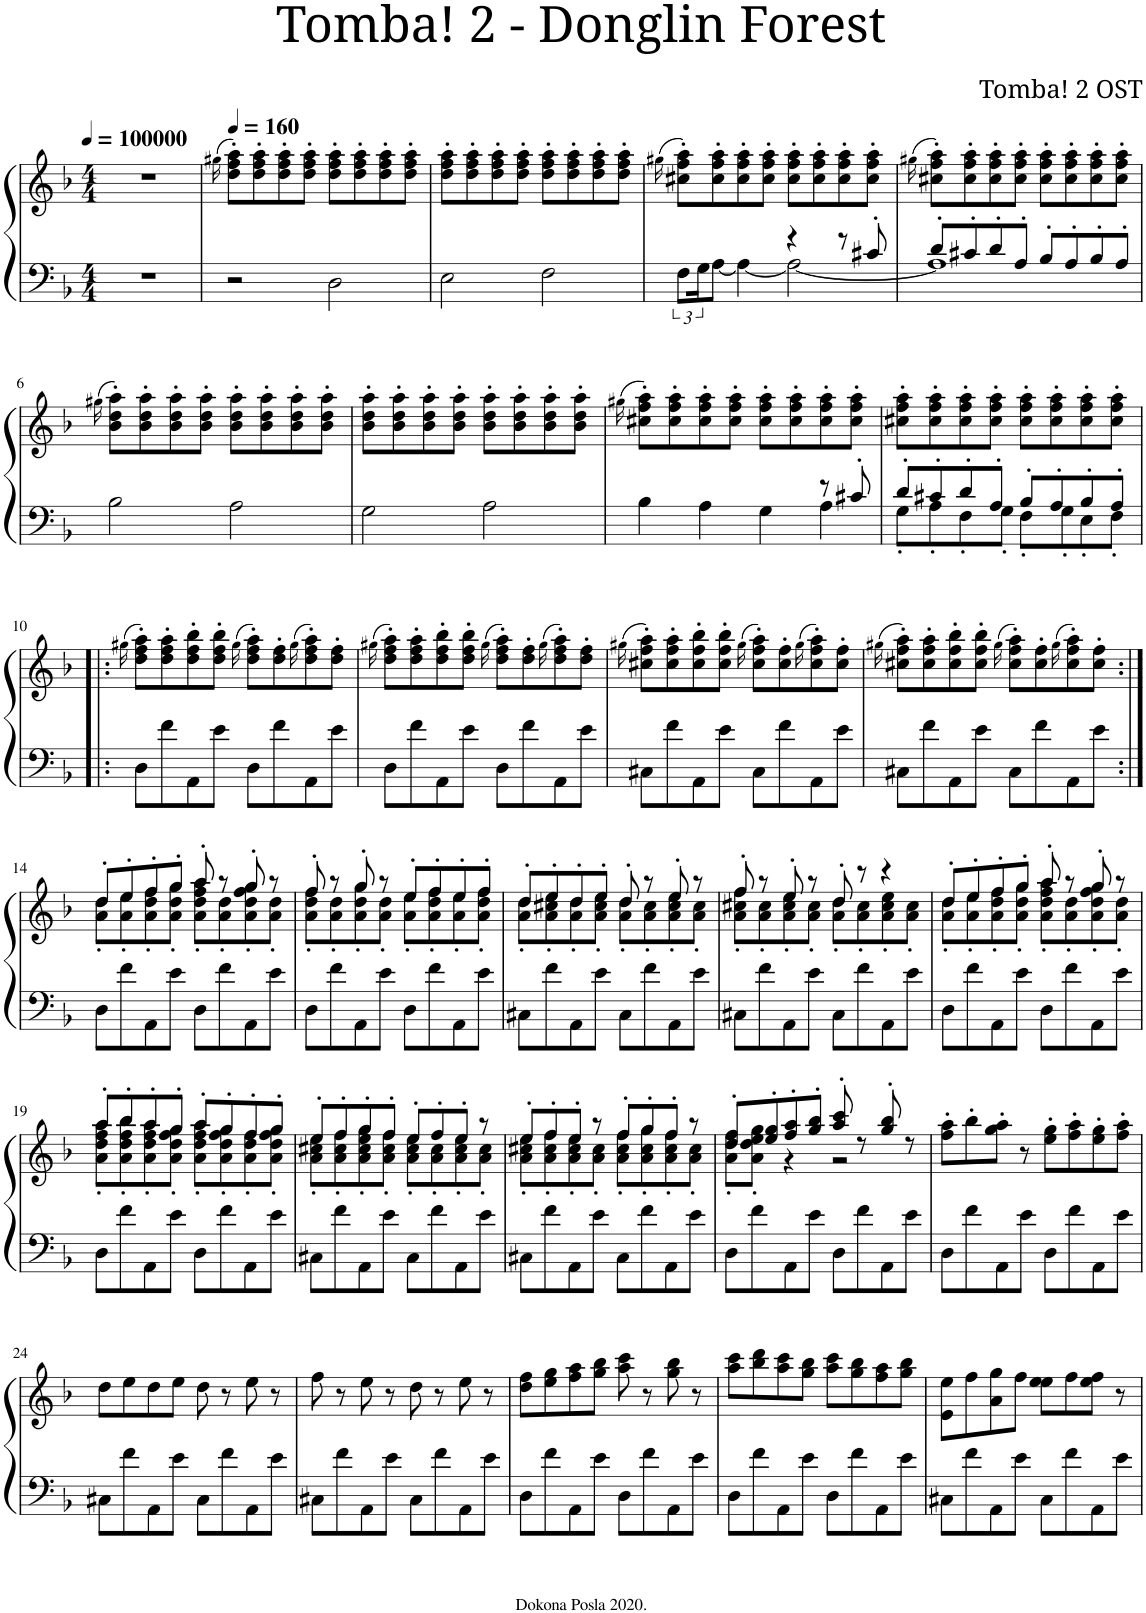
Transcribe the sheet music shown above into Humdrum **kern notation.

**kern	**kern
*part1	*part1
*staff2	*staff1
*I"Piano	*
*I'Pno.	*
*clefF4	*clefG2
*k[b-]	*k[b-]
*M4/4	*M4/4
*MM100000	*MM100000
=1	=1
1r	1r
=2	=2
*	*MM160
.	(16qgg#X\
2r	8dd\' 8ff\' 8aa\'L)
.	8dd\' 8ff\' 8aa\'
.	8dd\' 8ff\' 8aa\'
.	8dd\' 8ff\' 8aa\'J
2D\	8dd\' 8ff\' 8aa\'L
.	8dd\' 8ff\' 8aa\'
.	8dd\' 8ff\' 8aa\'
.	8dd\' 8ff\' 8aa\'J
=3	=3
2E\	8dd\' 8ff\' 8aa\'L
.	8dd\' 8ff\' 8aa\'
.	8dd\' 8ff\' 8aa\'
.	8dd\' 8ff\' 8aa\'J
2F\	8dd\' 8ff\' 8aa\'L
.	8dd\' 8ff\' 8aa\'
.	8dd\' 8ff\' 8aa\'
.	8dd\' 8ff\' 8aa\'J
=4	=4
.	(16qgg#X\
*^	*
8ryy	12F\L	8cc#X\' 8ff\' 8aa\'L)
.	24G\K	.
8ryy	[8A\J	8cc#\' 8ff\' 8aa\'
4ryy	4A\_	8cc#\' 8ff\' 8aa\'
.	.	8cc#\' 8ff\' 8aa\'J
4r	2A\_	8cc#\' 8ff\' 8aa\'L
.	.	8cc#\' 8ff\' 8aa\'
8r	.	8cc#\' 8ff\' 8aa\'
8c#X'/	.	8cc#\' 8ff\' 8aa\'J
=5	=5	=5
.	.	(16qgg#X\
8d'/L	1A]	8cc#X\' 8ff\' 8aa\'L)
8c#X'/	.	8cc#\' 8ff\' 8aa\'
8d'/	.	8cc#\' 8ff\' 8aa\'
8A'/J	.	8cc#\' 8ff\' 8aa\'J
8B-'/L	.	8cc#\' 8ff\' 8aa\'L
8A'/	.	8cc#\' 8ff\' 8aa\'
8B-'/	.	8cc#\' 8ff\' 8aa\'
8A'/J	.	8cc#\' 8ff\' 8aa\'J
*v	*v	*
!!LO:LB:g=z
=6	=6
.	(16qgg#X\
2B-\	8b-\' 8dd\' 8aa\'L)
.	8b-\' 8dd\' 8aa\'
.	8b-\' 8dd\' 8aa\'
.	8b-\' 8dd\' 8aa\'J
2A\	8b-\' 8dd\' 8aa\'L
.	8b-\' 8dd\' 8aa\'
.	8b-\' 8dd\' 8aa\'
.	8b-\' 8dd\' 8aa\'J
=7	=7
2G\	8b-\' 8dd\' 8aa\'L
.	8b-\' 8dd\' 8aa\'
.	8b-\' 8dd\' 8aa\'
.	8b-\' 8dd\' 8aa\'J
2A\	8b-\' 8dd\' 8aa\'L
.	8b-\' 8dd\' 8aa\'
.	8b-\' 8dd\' 8aa\'
.	8b-\' 8dd\' 8aa\'J
=8	=8
.	(16qgg#X\
*^	*
4B-\	2.ryy	8cc#X\' 8ff\' 8aa\'L)
.	.	8cc#\' 8ff\' 8aa\'
4A\	.	8cc#\' 8ff\' 8aa\'
.	.	8cc#\' 8ff\' 8aa\'J
4G\	.	8cc#\' 8ff\' 8aa\'L
.	.	8cc#\' 8ff\' 8aa\'
8r	4A\	8cc#\' 8ff\' 8aa\'
8c#X'/	.	8cc#\' 8ff\' 8aa\'J
=9	=9	=9
8d'/L	8G'\L	8cc#X\' 8ff\' 8aa\'L
8c#X'/	8A'\	8cc#\' 8ff\' 8aa\'
8d'/	8F'\	8cc#\' 8ff\' 8aa\'
8A'/J	8G'\J	8cc#\' 8ff\' 8aa\'J
8B-'/L	8F'\L	8cc#\' 8ff\' 8aa\'L
8A'/	8G'\	8cc#\' 8ff\' 8aa\'
8B-'/	8E'\	8cc#\' 8ff\' 8aa\'
8A'/J	8F'\J	8cc#\' 8ff\' 8aa\'J
*v	*v	*
!!LO:LB:g=z
=10!|:	=10!|:
.	(16qgg#X\
8D\L	8dd\' 8ff\' 8aa\'L)
8f\	8dd\' 8ff\' 8aa\'
8AA\	8dd\' 8ff\' 8bb-\'
8e\J	8dd\' 8ff\' 8bb-\'J
.	(16qgg#\
8D\L	8dd\' 8ff\' 8aa\'L)
8f\	8dd\' 8ff\'
.	(16qgg#\
8AA\	8dd\' 8ff\' 8aa\')
8e\J	8dd\' 8ff\'J
=11	=11
.	(16qgg#X\
8D\L	8dd\' 8ff\' 8aa\'L)
8f\	8dd\' 8ff\' 8aa\'
8AA\	8dd\' 8ff\' 8bb-\'
8e\J	8dd\' 8ff\' 8bb-\'J
.	(16qgg#\
8D\L	8dd\' 8ff\' 8aa\'L)
8f\	8dd\' 8ff\'
.	(16qgg#\
8AA\	8dd\' 8ff\' 8aa\')
8e\J	8dd\' 8ff\'J
=12	=12
.	(16qgg#X\
8C#X\L	8cc#X\' 8ff\' 8aa\'L)
8f\	8cc#\' 8ff\' 8aa\'
8AA\	8cc#\' 8ff\' 8bb-\'
8e\J	8cc#\' 8ff\' 8bb-\'J
.	(16qgg#\
8C#\L	8cc#\' 8ff\' 8aa\'L)
8f\	8cc#\' 8ff\'
.	(16qgg#\
8AA\	8cc#\' 8ff\' 8aa\')
8e\J	8cc#\' 8ff\'J
=13	=13
.	(16qgg#X\
8C#X\L	8cc#X\' 8ff\' 8aa\'L)
8f\	8cc#\' 8ff\' 8aa\'
8AA\	8cc#\' 8ff\' 8bb-\'
8e\J	8cc#\' 8ff\' 8bb-\'J
.	(16qgg#\
8C#\L	8cc#\' 8ff\' 8aa\'L)
8f\	8cc#\' 8ff\'
.	(16qgg#\
8AA\	8cc#\' 8ff\' 8aa\')
8e\J	8cc#\' 8ff\'J
!!LO:LB:g=z
=14:|!	=14:|!
*	*^
8D\L	8dd'/L	8a\' 8dd\'L
8f\	8ee'/	8a\' 8ee\'
8AA\	8ff'/	8a\' 8dd\' 8ff\'
8e\J	8gg'/J	8a\' 8dd\' 8gg\'J
8D\L	8aa'/	8a\' 8dd\' 8ff\' 8aa\'L
8f\	8r	8a\' 8dd\'
8AA\	8gg'/	8a\' 8dd\' 8ff\' 8gg\'
8e\J	8r	8a\' 8dd\'J
=15	=15	=15
8D\L	8ff'/	8a\' 8dd\' 8ff\'L
8f\	8r	8a\' 8dd\'
8AA\	8gg'/	8a\' 8dd\' 8gg\'
8e\J	8r	8a\' 8dd\'J
8D\L	8ee'/L	8a\' 8ee\'L
8f\	8ff'/	8a\' 8dd\' 8ff\'
8AA\	8ee'/	8a\' 8ee\'
8e\J	8ff'/J	8a\' 8dd\' 8ff\'J
=16	=16	=16
8C#X\L	8dd'/L	8a\' 8dd\'L
8f\	8ee'/	8a\' 8cc#X\' 8ee\'
8AA\	8dd'/	8a\' 8dd\'
8e\J	8ee'/J	8a\' 8cc#\' 8ee\'J
8C#\L	8dd'/	8a\' 8dd\'L
8f\	8r	8a\' 8cc#\'
8AA\	8ee'/	8a\' 8cc#\' 8ee\'
8e\J	8r	8a\' 8cc#\'J
=17	=17	=17
8C#X\L	8ff'/	8a\' 8cc#X\' 8ff\'L
8f\	8r	8a\' 8cc#\'
8AA\	8ee'/	8a\' 8cc#\' 8ee\'
8e\J	8r	8a\' 8cc#\'J
8C#\L	8dd'/	8a\' 8dd\'L
8f\	8r	8a\' 8cc#\'
8AA\	4r	8a\' 8cc#\' 8ee\'
8e\J	.	8a\' 8cc#\'J
=18	=18	=18
8D\L	8dd'/L	8a\' 8dd\'L
8f\	8ee'/	8a\' 8ee\'
8AA\	8ff'/	8a\' 8dd\' 8ff\'
8e\J	8gg'/J	8a\' 8dd\' 8gg\'J
8D\L	8aa'/	8a\' 8dd\' 8ff\' 8aa\'L
8f\	8r	8a\' 8dd\'
8AA\	8gg'/	8a\' 8dd\' 8ff\' 8gg\'
8e\J	8r	8a\' 8dd\'J
!!LO:LB:g=z	!!
=19	=19	=19
8D\L	8aa'/L	8a\' 8dd\' 8ff\' 8aa\'L
8f\	8bb-'/	8a\' 8dd\' 8ff\' 8bb-\'
8AA\	8aa'/	8a\' 8dd\' 8ff\' 8aa\'
8e\J	8gg'/J	8a\' 8dd\' 8ff\' 8gg\'J
8D\L	8aa'/L	8a\' 8dd\' 8ff\' 8aa\'L
8f\	8gg'/	8a\' 8dd\' 8ff\' 8gg\'
8AA\	8ff'/	8a\' 8dd\' 8ff\'
8e\J	8gg'/J	8a\' 8dd\' 8ff\' 8gg\'J
=20	=20	=20
8C#X\L	8ee'/L	8a\' 8cc#X\' 8ee\'L
8f\	8ff'/	8a\' 8cc#\' 8ff\'
8AA\	8gg'/	8a\' 8cc#\' 8ee\' 8gg\'
8e\J	8ff'/J	8a\' 8cc#\' 8ff\'J
8C#\L	8ee'/L	8a\' 8cc#\' 8ee\'L
8f\	8ff'/	8a\' 8cc#\'
8AA\	8ee'/J	8a\' 8cc#\' 8ee\'
8e\J	8r	8a\' 8cc#\'J
=21	=21	=21
8C#X\L	8ee'/L	8a\' 8cc#X\' 8ee\'L
8f\	8ff'/	8a\' 8cc#\' 8ff\'
8AA\	8ee'/J	8a\' 8cc#\' 8ee\'
8e\J	8r	8a\' 8cc#\'J
8C#\L	8ff'/L	8a\' 8cc#\' 8ff\'L
8f\	8gg'/	8a\' 8cc#\' 8gg\'
8AA\	8ff'/J	8a\' 8cc#\' 8ff\'
8e\J	8r	8a\' 8cc#\'J
=22	=22	=22
8D\L	8dd/' 8ff/'L	8a\' 8dd\' 8ff\'L
8f\	8ee/' 8gg/'	8a\' 8dd\' 8ee\' 8gg\'J
8AA\	8ff/' 8aa/'	4r
8e\J	8gg/' 8bb-/'J	.
8D\L	8aa/' 8ccc/'	2r
8f\	8r	.
8AA\	8gg/' 8bb-/'	.
8e\J	8r	.
*	*v	*v
=23	=23
8D\L	8ff\' 8aa\'L
8f\	8bb-'\
8AA\	8gg\' 8aa\'J
8e\J	8r
8D\L	8ee\' 8gg\'L
8f\	8ff\' 8aa\'
8AA\	8ee\' 8gg\'
8e\J	8ff\' 8aa\'J
!!LO:LB:g=z
=24	=24
8C#X\L	8dd\L
8f\	8ee\
8AA\	8dd\
8e\J	8ee\J
8C#\L	8dd\
8f\	8r
8AA\	8ee\
8e\J	8r
=25	=25
8C#X\L	8ff\
8f\	8r
8AA\	8ee\
8e\J	8r
8C#\L	8dd\
8f\	8r
8AA\	8ee\
8e\J	8r
=26	=26
8D\L	8dd\ 8ff\L
8f\	8ee\ 8gg\
8AA\	8ff\ 8aa\
8e\J	8gg\ 8bb-\J
8D\L	8aa\ 8ccc\
8f\	8r
8AA\	8gg\ 8bb-\
8e\J	8r
=27	=27
8D\L	8aa\ 8ccc\L
8f\	8bb-\ 8ddd\
8AA\	8aa\ 8ccc\
8e\J	8gg\ 8bb-\J
8D\L	8aa\ 8ccc\L
8f\	8gg\ 8bb-\
8AA\	8ff\ 8aa\
8e\J	8gg\ 8bb-\J
=28	=28
8C#X\L	8e\ 8ee\L
8f\	8ff\
8AA\	8a\ 8gg\
8e\J	8ff\J
8C#\L	8ee\ 8ee\L
8f\	8ff\
8AA\	8ee\ 8ff\J
8e\J	8r
=	=
*-	*-
